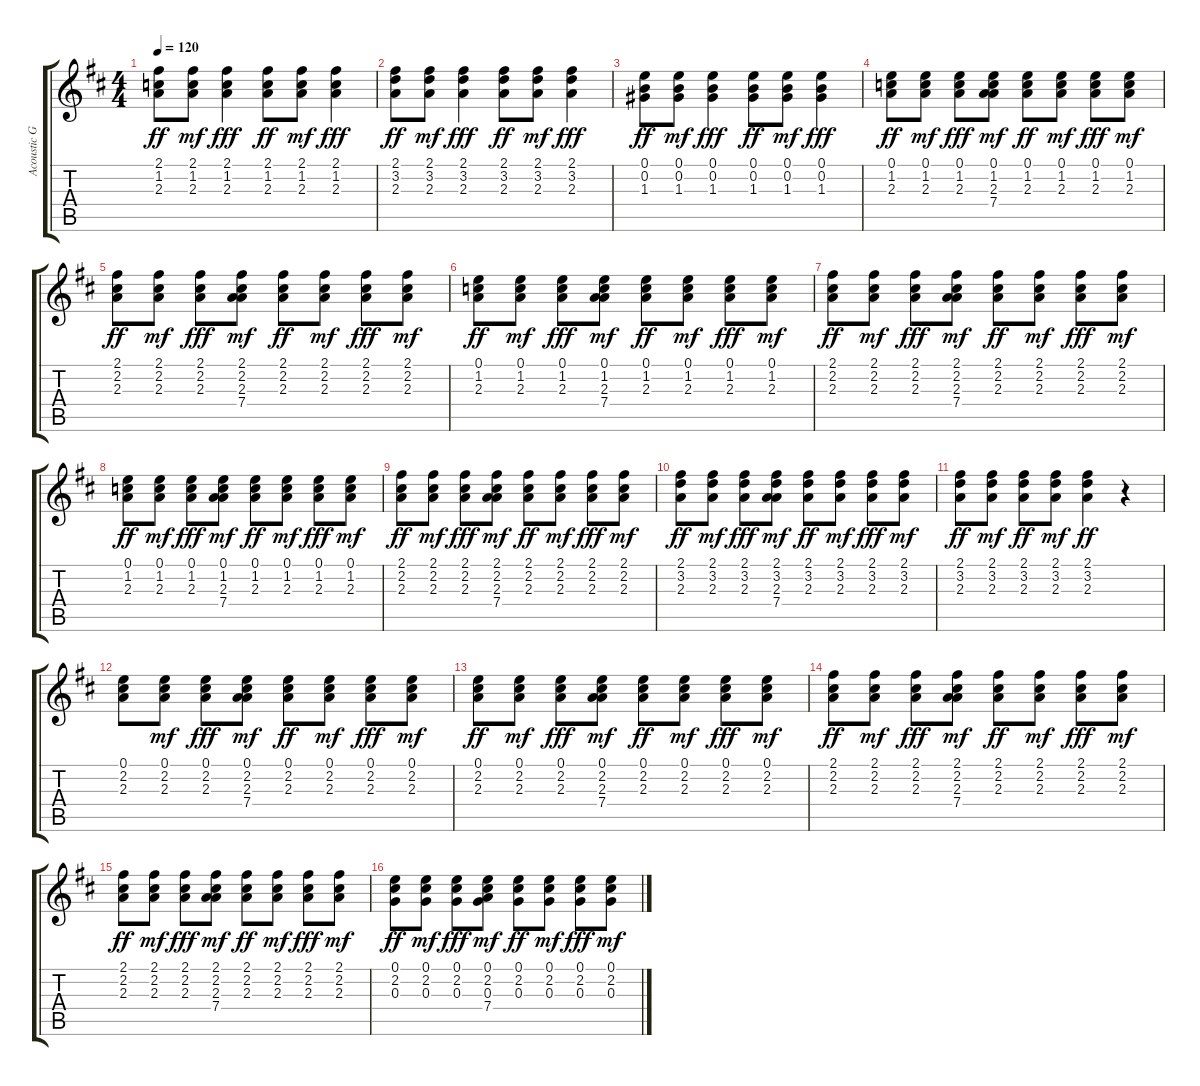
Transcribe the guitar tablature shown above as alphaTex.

\track ("Acoustic Guitar 2" "Acoustic G") {instrument acousticguitarsteel}
\staff {score tabs}
\tuning (E4 B3 G3 D3 A2 E2) {hide}
\ts (4 4)
\tempo 120
\clef g2
\ks d
(2.1 1.2 2.3).8{dy ff} (2.1 1.2 2.3).8{dy mf} (2.1 1.2 2.3).4{dy fff} (2.1 1.2 2.3).8{dy ff} (2.1 1.2 2.3).8{dy mf} (2.1 1.2 2.3).4{dy fff} |
(2.1 3.2 2.3).8{dy ff} (2.1 3.2 2.3).8{dy mf} (2.1 3.2 2.3).4{dy fff} (2.1 3.2 2.3).8{dy ff} (2.1 3.2 2.3).8{dy mf} (2.1 3.2 2.3).4{dy fff} |
(0.1 0.2 1.3).8{dy ff} (0.1 0.2 1.3).8{dy mf} (0.1 0.2 1.3).4{dy fff} (0.1 0.2 1.3).8{dy ff} (0.1 0.2 1.3).8{dy mf} (0.1 0.2 1.3).4{dy fff} |
(0.1 1.2 2.3).8{dy ff} (0.1 1.2 2.3).8{dy mf} (0.1 1.2 2.3).8{dy fff} (0.1 1.2 2.3 7.4).8{dy mf} (0.1 1.2 2.3).8{dy ff} (0.1 1.2 2.3).8{dy mf} (0.1 1.2 2.3).8{dy fff} (0.1 1.2 2.3).8{dy mf} |
(2.1 2.2 2.3).8{dy ff} (2.1 2.2 2.3).8{dy mf} (2.1 2.2 2.3).8{dy fff} (2.1 2.2 2.3 7.4).8{dy mf} (2.1 2.2 2.3).8{dy ff} (2.1 2.2 2.3).8{dy mf} (2.1 2.2 2.3).8{dy fff} (2.1 2.2 2.3).8{dy mf} |
(0.1 1.2 2.3).8{dy ff} (0.1 1.2 2.3).8{dy mf} (0.1 1.2 2.3).8{dy fff} (0.1 1.2 2.3 7.4).8{dy mf} (0.1 1.2 2.3).8{dy ff} (0.1 1.2 2.3).8{dy mf} (0.1 1.2 2.3).8{dy fff} (0.1 1.2 2.3).8{dy mf} |
(2.1 2.2 2.3).8{dy ff} (2.1 2.2 2.3).8{dy mf} (2.1 2.2 2.3).8{dy fff} (2.1 2.2 2.3 7.4).8{dy mf} (2.1 2.2 2.3).8{dy ff} (2.1 2.2 2.3).8{dy mf} (2.1 2.2 2.3).8{dy fff} (2.1 2.2 2.3).8{dy mf} |
(0.1 1.2 2.3).8{dy ff} (0.1 1.2 2.3).8{dy mf} (0.1 1.2 2.3).8{dy fff} (0.1 1.2 2.3 7.4).8{dy mf} (0.1 1.2 2.3).8{dy ff} (0.1 1.2 2.3).8{dy mf} (0.1 1.2 2.3).8{dy fff} (0.1 1.2 2.3).8{dy mf} |
(2.1 2.2 2.3).8{dy ff} (2.1 2.2 2.3).8{dy mf} (2.1 2.2 2.3).8{dy fff} (2.1 2.2 2.3 7.4).8{dy mf} (2.1 2.2 2.3).8{dy ff} (2.1 2.2 2.3).8{dy mf} (2.1 2.2 2.3).8{dy fff} (2.1 2.2 2.3).8{dy mf} |
(2.1 3.2 2.3).8{dy ff} (2.1 3.2 2.3).8{dy mf} (2.1 3.2 2.3).8{dy fff} (2.1 3.2 2.3 7.4).8{dy mf} (2.1 3.2 2.3).8{dy ff} (2.1 3.2 2.3).8{dy mf} (2.1 3.2 2.3).8{dy fff} (2.1 3.2 2.3).8{dy mf} |
(2.1 3.2 2.3).8{dy ff} (2.1 3.2 2.3).8{dy mf} (2.1 3.2 2.3).8{dy ff} (2.1 3.2 2.3).8{dy mf} (2.1 3.2 2.3).4{dy ff} r.4 |
(0.1 2.2 2.3).8 (0.1 2.2 2.3).8{dy mf} (0.1 2.2 2.3).8{dy fff} (0.1 2.2 2.3 7.4).8{dy mf} (0.1 2.2 2.3).8{dy ff} (0.1 2.2 2.3).8{dy mf} (0.1 2.2 2.3).8{dy fff} (0.1 2.2 2.3).8{dy mf} |
(0.1 2.2 2.3).8{dy ff} (0.1 2.2 2.3).8{dy mf} (0.1 2.2 2.3).8{dy fff} (0.1 2.2 2.3 7.4).8{dy mf} (0.1 2.2 2.3).8{dy ff} (0.1 2.2 2.3).8{dy mf} (0.1 2.2 2.3).8{dy fff} (0.1 2.2 2.3).8{dy mf} |
(2.1 2.2 2.3).8{dy ff} (2.1 2.2 2.3).8{dy mf} (2.1 2.2 2.3).8{dy fff} (2.1 2.2 2.3 7.4).8{dy mf} (2.1 2.2 2.3).8{dy ff} (2.1 2.2 2.3).8{dy mf} (2.1 2.2 2.3).8{dy fff} (2.1 2.2 2.3).8{dy mf} |
(2.1 2.2 2.3).8{dy ff} (2.1 2.2 2.3).8{dy mf} (2.1 2.2 2.3).8{dy fff} (2.1 2.2 2.3 7.4).8{dy mf} (2.1 2.2 2.3).8{dy ff} (2.1 2.2 2.3).8{dy mf} (2.1 2.2 2.3).8{dy fff} (2.1 2.2 2.3).8{dy mf} |
(0.1 2.2 0.3).8{dy ff} (0.1 2.2 0.3).8{dy mf} (0.1 2.2 0.3).8{dy fff} (0.1 2.2 0.3 7.4).8{dy mf} (0.1 2.2 0.3).8{dy ff} (0.1 2.2 0.3).8{dy mf} (0.1 2.2 0.3).8{dy fff} (0.1 2.2 0.3).8{dy mf}
